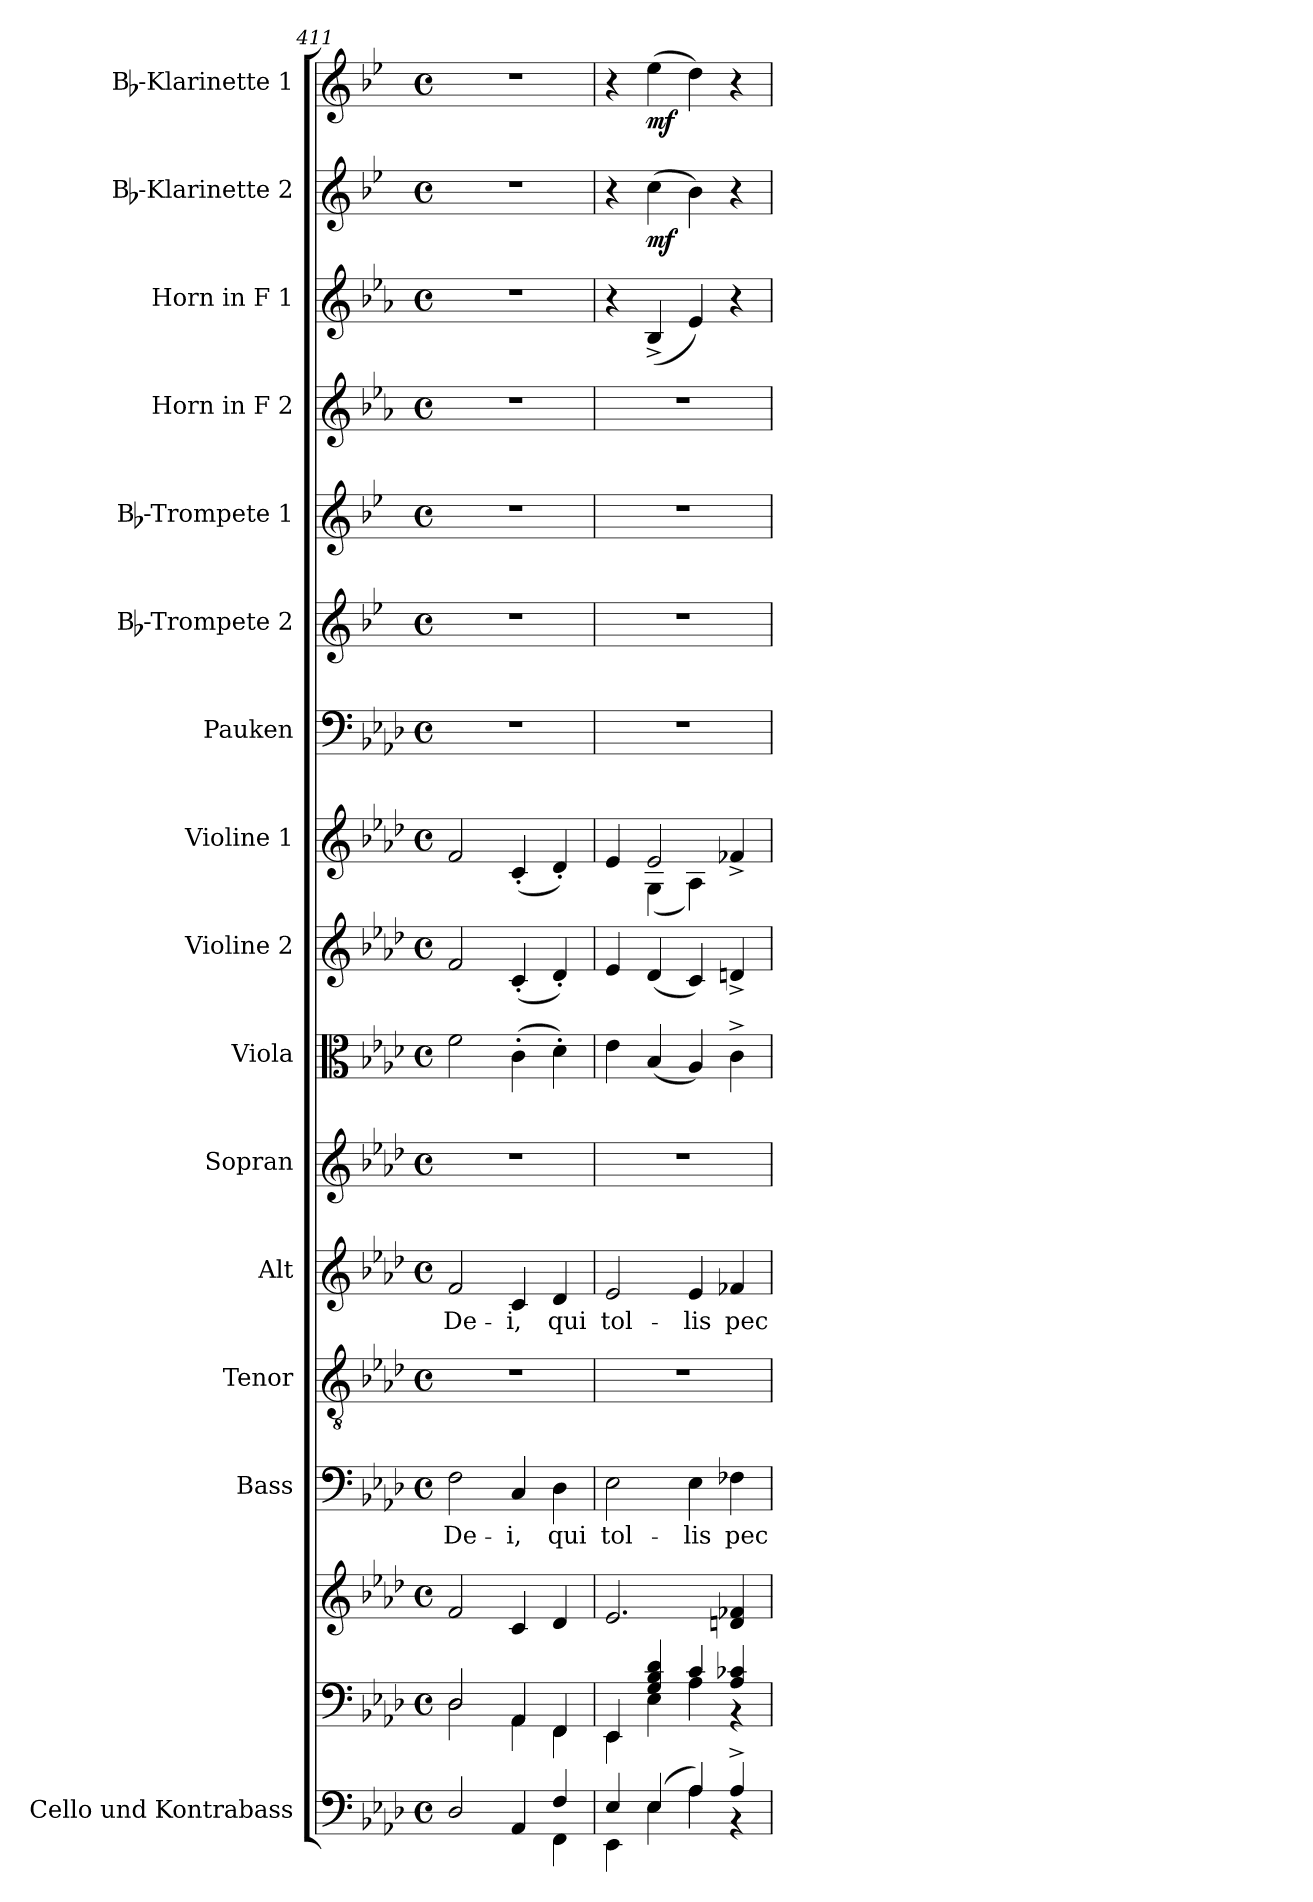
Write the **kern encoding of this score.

**kern	**kern	**kern	**kern	**text	**kern	**kern	**text	**kern	**kern	**kern	**kern	**kern	**kern	**kern	**kern	**kern	**kern	**dynam	**kern	**dynam
*part16	*part15	*part15	*part14	*part14	*part13	*part12	*part12	*part11	*part10	*part9	*part8	*part7	*part6	*part5	*part4	*part3	*part2	*part2	*part1	*part1
*staff17	*staff16	*staff15	*staff14	*staff14	*staff13	*staff12	*staff12	*staff11	*staff10	*staff9	*staff8	*staff7	*staff6	*staff5	*staff4	*staff3	*staff2	*staff2	*staff1	*staff1
*I"Cello und Kontrabass	*	*	*I"Bass	*	*I"Tenor	*I"Alt	*	*I"Sopran	*I"Viola	*I"Violine 2	*I"Violine 1	*I"Pauken	*I"Bb-Trompete 2	*I"Bb-Trompete 1	*I"Horn in F 2	*I"Horn in F 1	*I"Bb-Klarinette 2	*	*I"Bb-Klarinette 1	*
*I'Kb.	*	*	*I'B.	*	*I'T.	*I'A.	*	*I'S.	*I'Vla.	*I'Vl. 2	*I'Vl. 1	*I'Pk.	*I'Bb Trp. 2	*I'Bb Trp. 1	*	*	*I'Bb Kl. 2	*	*I'Bb Kl. 1	*
*clefF4	*clefF4	*clefG2	*clefF4	*	*clefGv2	*clefG2	*	*clefG2	*clefC3	*clefG2	*clefG2	*clefF4	*clefG2	*clefG2	*clefG2	*clefG2	*clefG2	*	*clefG2	*
*ITrd7c12	*	*	*	*	*	*	*	*	*	*	*	*	*ITrd1c2	*ITrd1c2	*ITrd4c7	*ITrd4c7	*ITrd1c2	*	*ITrd1c2	*
*k[b-e-a-d-]	*k[b-e-a-d-]	*k[b-e-a-d-]	*k[b-e-a-d-]	*	*k[b-e-a-d-]	*k[b-e-a-d-]	*	*k[b-e-a-d-]	*k[b-e-a-d-]	*k[b-e-a-d-]	*k[b-e-a-d-]	*k[b-e-a-d-]	*k[b-e-a-d-]	*k[b-e-a-d-]	*k[b-e-a-d-]	*k[b-e-a-d-]	*k[b-e-a-d-]	*	*k[b-e-a-d-]	*
*A-:	*A-:	*A-:	*A-:	*	*A-:	*A-:	*	*A-:	*A-:	*A-:	*A-:	*A-:	*A-:	*A-:	*A-:	*A-:	*A-:	*	*A-:	*
*M4/4	*M4/4	*M4/4	*M4/4	*	*M4/4	*M4/4	*	*M4/4	*M4/4	*M4/4	*M4/4	*M4/4	*M4/4	*M4/4	*M4/4	*M4/4	*M4/4	*	*M4/4	*
*met(c)	*met(c)	*met(c)	*met(c)	*	*met(c)	*met(c)	*	*met(c)	*met(c)	*met(c)	*met(c)	*met(c)	*met(c)	*met(c)	*met(c)	*met(c)	*met(c)	*	*met(c)	*
=411	=411	=411	=411	=411	=411	=411	=411	=411	=411	=411	=411	=411	=411	=411	=411	=411	=411	=411	=411	=411
*^	*^	*	*	*	*	*	*	*	*	*	*	*	*	*	*	*	*	*	*	*
!	!	!	!	!	!	!LO:LY:b	!	!	!LO:LY:b	!	!	!	!	!	!	!	!	!	!	!	!	!
2DD-/	2.ryy	2D-/	2D-\	2f/	2F\	De-	1r	2f/	De-	1r	2f\	2f/	2f/	1r	1r	1r	1r	1r	1r	.	1r	.
!	!	!	!	!	!	!LO:LY:b	!	!	!LO:LY:b	!	!	!	!	!	!	!	!	!	!	!	!	!
4AAA-/	.	4AA-/	4AA-\	4c/	4C/	-i,	.	4c/	-i,	.	(>4c'>\	(<4c'</	(<4c'</	.	.	.	.	.	.	.	.	.
!	!	!	!	!	!	!LO:LY:b	!	!	!LO:LY:b	!	!	!	!	!	!	!	!	!	!	!	!	!
4FF/	4FFF\	4FF/	4FF\	4d-/	4D-\	qui	.	4d-/	qui	.	4d-'>\)	4d-'</)	4d-'</)	.	.	.	.	.	.	.	.	.
=412	=412	=412	=412	=412	=412	=412	=412	=412	=412	=412	=412	=412	=412	=412	=412	=412	=412	=412	=412	=412	=412	=412
!	!	!	!	!	!	!LO:LY:b	!	!	!LO:LY:b	!	!	!	!	!	!	!	!	!	!	!	!	!
*	*	*	*	*	*	*	*	*	*	*	*	*	*^	*	*	*	*	*	*	*	*	*
4EE-/	4EEE-\	4EE-/	4EE-\	2.e-/	2E-\	tol-	1r	2e-/	tol-	1r	4e-\	4e-/	4e-/	4ryy	1r	1r	1r	1r	4r	4r	.	4r	.
!	!	!	!	!	!	!	!	!	!	!	!	!	!	!	!	!	!	!	!	!	!LO:DY:b	!	!LO:DY:b
(4EE-/	4EE-\	4G/ 4B-/ 4d-/	4E-\	.	.	.	.	.	.	.	(<4B-/	(<4d-/	2e-/	(<4G\	.	.	.	.	(<4E-^>/	(>4b-\	mf	(>4dd-\	mf
!	!	!	!	!	!	!LO:LY:b	!	!	!LO:LY:b	!	!	!	!	!	!	!	!	!	!	!	!	!	!
4AA-/)	4AA-\	4c/	4A-\	.	4E-\	-lis	.	4e-/	-lis	.	4A-/)	4c/)	.	4A-\)	.	.	.	.	4A-/)	4a-\)	.	4cc\)	.
!	!	!	!	!	!	!LO:LY:b	!	!	!LO:LY:b	!	!	!	!	!	!	!	!	!	!	!	!	!	!
4AA-^>/	4rAA	4A-/ 4c-X/	4rBB	4dn/ 4f-X/	4F-X\	pec-	.	4f-X/	pec-	.	4c^>\	4dn^</	4f-X^>/	4ryy	.	.	.	.	4r	4r	.	4r	.
*v	*v	*	*	*	*	*	*	*	*	*	*	*	*v	*v	*	*	*	*	*	*	*	*	*
*	*v	*v	*	*	*	*	*	*	*	*	*	*	*	*	*	*	*	*	*	*	*
=	=	=	=	=	=	=	=	=	=	=	=	=	=	=	=	=	=	=	=	=
*-	*-	*-	*-	*-	*-	*-	*-	*-	*-	*-	*-	*-	*-	*-	*-	*-	*-	*-	*-	*-
